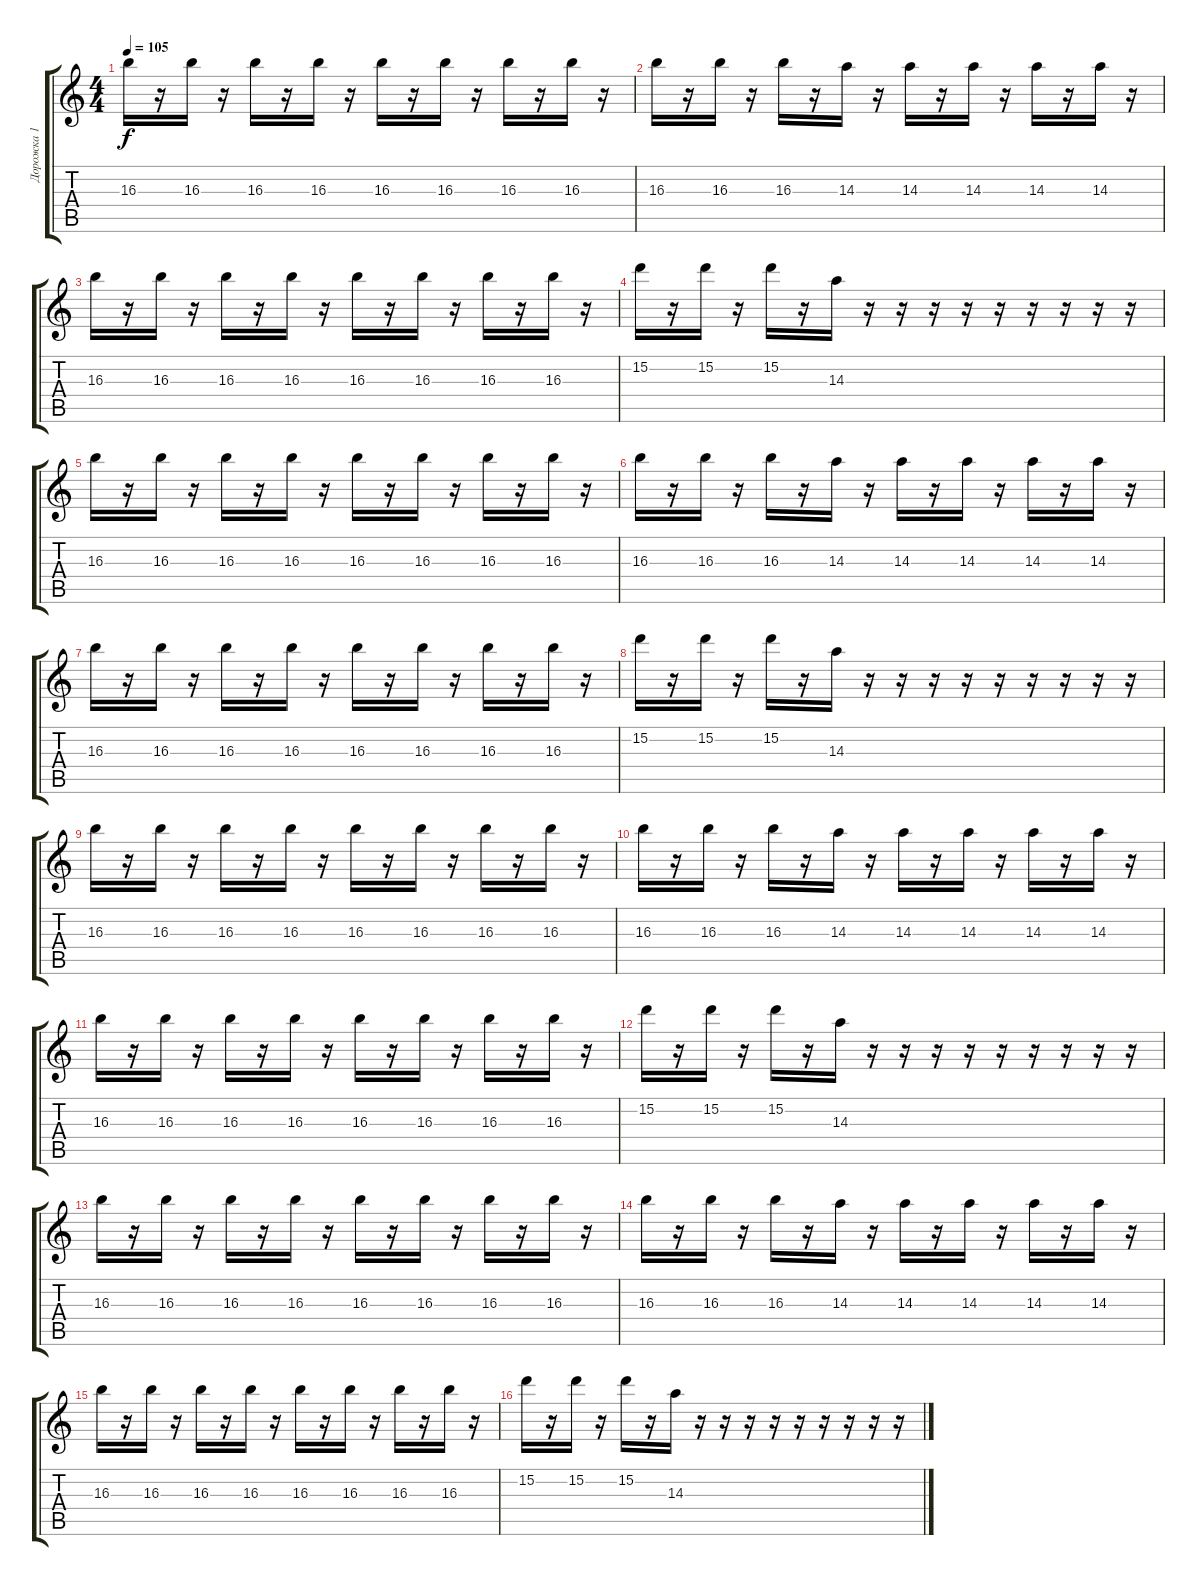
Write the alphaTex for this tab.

\track ("Дорожка 1" "Дорожка 1") {instrument electricguitarjazz}
\staff {score tabs}
\tuning (E4 B3 G3 D3 A2 E2) {hide}
\ts (4 4)
\tempo 105
\clef g2
\ks c
16.3.16{dy f volume 6} r.16 16.3.16 r.16 16.3.16 r.16 16.3.16 r.16 16.3.16 r.16 16.3.16 r.16 16.3.16 r.16 16.3.16 r.16 |
16.3.16 r.16 16.3.16 r.16 16.3.16 r.16 14.3.16 r.16 14.3.16 r.16 14.3.16 r.16 14.3.16 r.16 14.3.16 r.16 |
16.3.16 r.16 16.3.16 r.16 16.3.16 r.16 16.3.16 r.16 16.3.16 r.16 16.3.16 r.16 16.3.16 r.16 16.3.16 r.16 |
15.2.16 r.16 15.2.16 r.16 15.2.16 r.16 14.3.16 r.16 r.16 r.16 r.16 r.16 r.16 r.16 r.16 r.16 |
16.3.16{volume 6} r.16 16.3.16 r.16 16.3.16 r.16 16.3.16 r.16 16.3.16 r.16 16.3.16 r.16 16.3.16 r.16 16.3.16 r.16 |
16.3.16 r.16 16.3.16 r.16 16.3.16 r.16 14.3.16 r.16 14.3.16 r.16 14.3.16 r.16 14.3.16 r.16 14.3.16 r.16 |
16.3.16 r.16 16.3.16 r.16 16.3.16 r.16 16.3.16 r.16 16.3.16 r.16 16.3.16 r.16 16.3.16 r.16 16.3.16 r.16 |
15.2.16 r.16 15.2.16 r.16 15.2.16 r.16 14.3.16 r.16 r.16 r.16 r.16 r.16 r.16 r.16 r.16 r.16 |
16.3.16{volume 6} r.16 16.3.16 r.16 16.3.16 r.16 16.3.16 r.16 16.3.16 r.16 16.3.16 r.16 16.3.16 r.16 16.3.16 r.16 |
16.3.16 r.16 16.3.16 r.16 16.3.16 r.16 14.3.16 r.16 14.3.16 r.16 14.3.16 r.16 14.3.16 r.16 14.3.16 r.16 |
16.3.16 r.16 16.3.16 r.16 16.3.16 r.16 16.3.16 r.16 16.3.16 r.16 16.3.16 r.16 16.3.16 r.16 16.3.16 r.16 |
15.2.16 r.16 15.2.16 r.16 15.2.16 r.16 14.3.16 r.16 r.16 r.16 r.16 r.16 r.16 r.16 r.16 r.16 |
16.3.16 r.16 16.3.16 r.16 16.3.16 r.16 16.3.16 r.16 16.3.16 r.16 16.3.16 r.16 16.3.16 r.16 16.3.16 r.16 |
16.3.16 r.16 16.3.16 r.16 16.3.16 r.16 14.3.16 r.16 14.3.16 r.16 14.3.16 r.16 14.3.16 r.16 14.3.16 r.16 |
16.3.16 r.16 16.3.16 r.16 16.3.16 r.16 16.3.16 r.16 16.3.16 r.16 16.3.16 r.16 16.3.16 r.16 16.3.16 r.16 |
15.2.16 r.16 15.2.16 r.16 15.2.16 r.16 14.3.16 r.16 r.16 r.16 r.16 r.16 r.16 r.16 r.16 r.16
